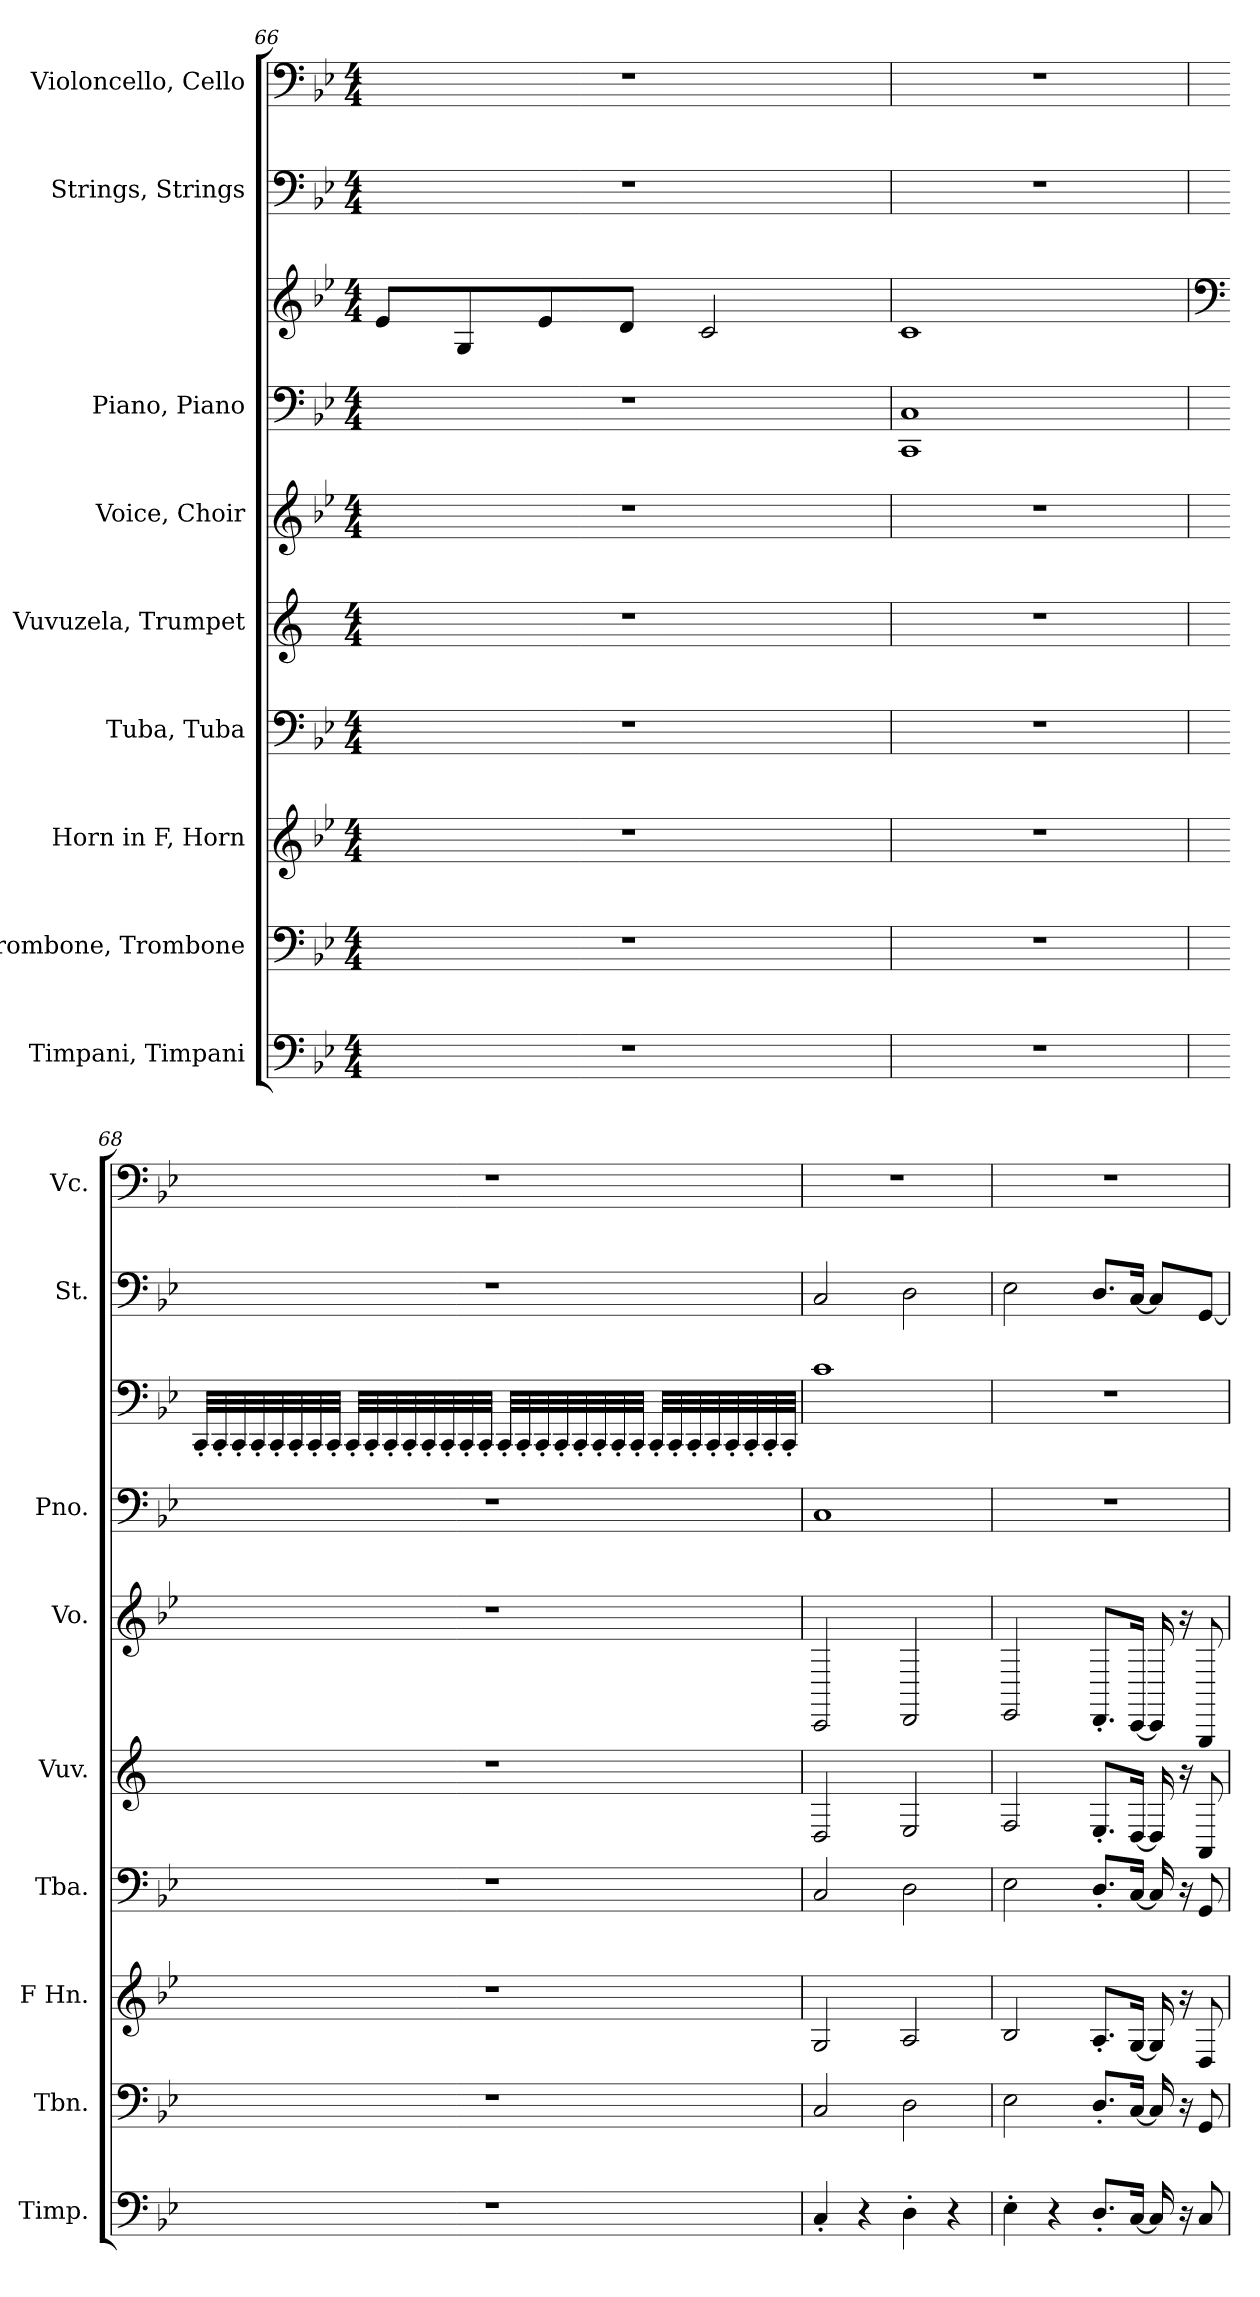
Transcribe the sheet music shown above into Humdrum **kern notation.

**kern	**kern	**kern	**kern	**kern	**kern	**kern	**kern	**kern	**kern
*part9	*part8	*part7	*part6	*part5	*part4	*part3	*part3	*part2	*part1
*staff10	*staff9	*staff8	*staff7	*staff6	*staff5	*staff4	*staff3	*staff2	*staff1
*I"Timpani, Timpani	*I"Trombone, Trombone	*I"Horn in F, Horn	*I"Tuba, Tuba	*I"Vuvuzela, Trumpet	*I"Voice, Choir	*I"Piano, Piano	*	*I"Strings, Strings	*I"Violoncello, Cello
*I'Timp.	*I'Tbn.	*I'F Hn.	*I'Tba.	*I'Vuv.	*I'Vo.	*I'Pno.	*	*I'St.	*I'Vc.
!!LO:PB:g=z
*clefF4	*clefF4	*clefG2	*clefF4	*clefG2	*clefG2	*clefF4	*clefG2	*clefF4	*clefF4
*	*	*ITrd4c7	*	*ITrd1c2	*	*	*	*	*
*k[b-e-]	*k[b-e-]	*k[b-e-a-]	*k[b-e-]	*k[b-e-]	*k[b-e-]	*k[b-e-]	*k[b-e-]	*k[b-e-]	*k[b-e-]
*M4/4	*M4/4	*M4/4	*M4/4	*M4/4	*M4/4	*M4/4	*M4/4	*M4/4	*M4/4
=66	=66	=66	=66	=66	=66	=66	=66	=66	=66
1r	1r	1r	1r	1r	1r	1r	8e-/L	1r	1r
.	.	.	.	.	.	.	8G/	.	.
.	.	.	.	.	.	.	8e-/	.	.
.	.	.	.	.	.	.	8d/J	.	.
.	.	.	.	.	.	.	2c/	.	.
=67	=67	=67	=67	=67	=67	=67	=67	=67	=67
1r	1r	1r	1r	1r	1r	1CC 1C	1c	1r	1r
!!LO:PB:g=z
=68	=68	=68	=68	=68	=68	=68	=68	=68	=68
*	*	*	*	*	*	*	*clefF4	*	*
1r	1r	1r	1r	1r	1r	1r	32CC'/LLL	1r	1r
.	.	.	.	.	.	.	32CC'/	.	.
.	.	.	.	.	.	.	32CC'/	.	.
.	.	.	.	.	.	.	32CC'/	.	.
.	.	.	.	.	.	.	32CC'/	.	.
.	.	.	.	.	.	.	32CC'/	.	.
.	.	.	.	.	.	.	32CC'/	.	.
.	.	.	.	.	.	.	32CC'/JJJ	.	.
.	.	.	.	.	.	.	32CC'/LLL	.	.
.	.	.	.	.	.	.	32CC'/	.	.
.	.	.	.	.	.	.	32CC'/	.	.
.	.	.	.	.	.	.	32CC'/	.	.
.	.	.	.	.	.	.	32CC'/	.	.
.	.	.	.	.	.	.	32CC'/	.	.
.	.	.	.	.	.	.	32CC'/	.	.
.	.	.	.	.	.	.	32CC'/JJJ	.	.
.	.	.	.	.	.	.	32CC'/LLL	.	.
.	.	.	.	.	.	.	32CC'/	.	.
.	.	.	.	.	.	.	32CC'/	.	.
.	.	.	.	.	.	.	32CC'/	.	.
.	.	.	.	.	.	.	32CC'/	.	.
.	.	.	.	.	.	.	32CC'/	.	.
.	.	.	.	.	.	.	32CC'/	.	.
.	.	.	.	.	.	.	32CC'/JJJ	.	.
.	.	.	.	.	.	.	32CC'/LLL	.	.
.	.	.	.	.	.	.	32CC'/	.	.
.	.	.	.	.	.	.	32CC'/	.	.
.	.	.	.	.	.	.	32CC'/	.	.
.	.	.	.	.	.	.	32CC'/	.	.
.	.	.	.	.	.	.	32CC'/	.	.
.	.	.	.	.	.	.	32CC'/	.	.
.	.	.	.	.	.	.	32CC'/JJJ	.	.
!!LO:PB:g=z
=69	=69	=69	=69	=69	=69	=69	=69	=69	=69
4C'/	2C/	2C/	2C/	2C/	2CC/	1C	1c	2C/	1r
4r	.	.	.	.	.	.	.	.	.
4D'\	2D\	2D/	2D\	2D/	2DD/	.	.	2D\	.
4r	.	.	.	.	.	.	.	.	.
=70	=70	=70	=70	=70	=70	=70	=70	=70	=70
4E-'\	2E-\	2E-/	2E-\	2E-/	2EE-/	1r	1r	2E-\	1r
4r	.	.	.	.	.	.	.	.	.
8.D'/L	8.D'/L	8.D'/L	8.D'/L	8.D'/L	8.DD'/L	.	.	8.D/L	.
[16C/Jk	[16C/Jk	[16C/Jk	[16C/Jk	[16C/Jk	[16CC/Jk	.	.	[16C/Jk	.
16C/]	16C/]	16C/]	16C/]	16C/]	16CC/]	.	.	8C/L]	.
16r	16r	16r	16r	16r	16r	.	.	.	.
8C/	8GG/	8GG/	8GG/	8GG/	8GGG/	.	.	[8GG/J	.
=	=	=	=	=	=	=	=	=	=
*-	*-	*-	*-	*-	*-	*-	*-	*-	*-
